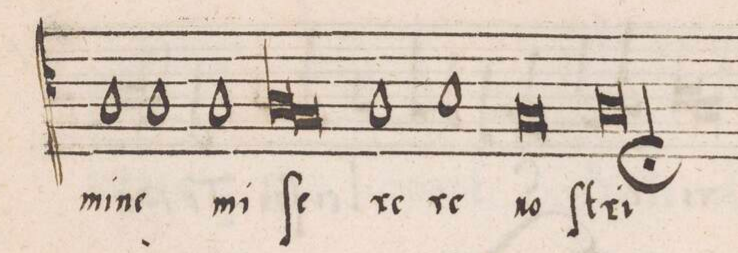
**kern	**text
*I"TENOR	*
*clefC4	*
*k[]	*
*met(c|)	*
*M2/1	*
1A	-mi-
=40	=40
1A	-ne
1A	mi-
=41	=41
*lig	*
1A	-ſe-
1G	.
*Xlig	*
=42	=42
1A	-re-
1B	-re
=43	=43
0G	no-
=44	=44
[0A;l	-ſtri
=45	=45
0A_	.
=46	=46
0A]	.
==	==
*-	*-
